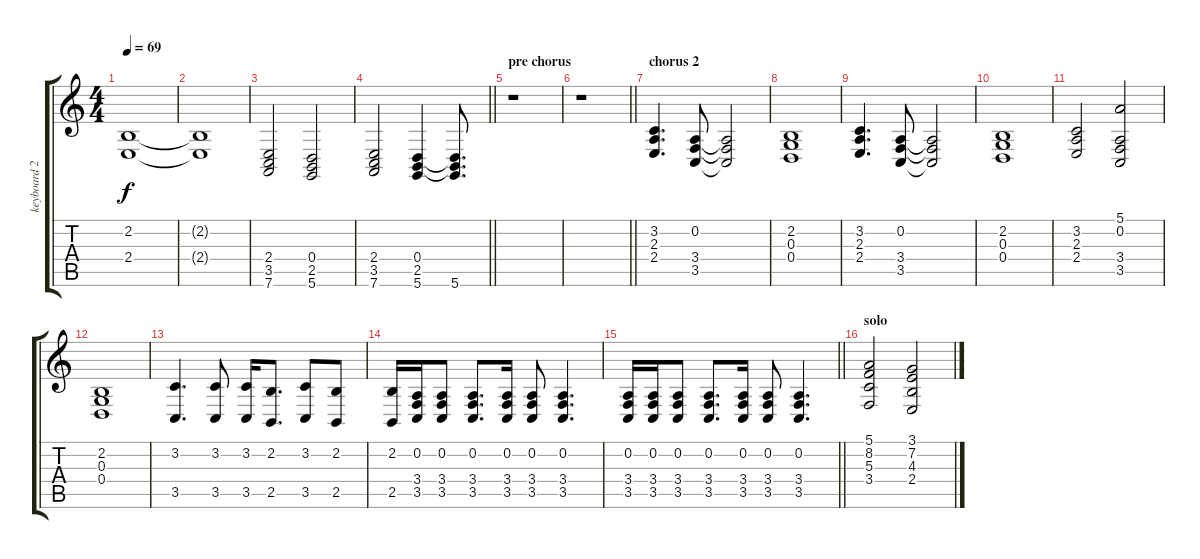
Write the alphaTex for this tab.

\track ("keyboard 2" "keyboard 2") {instrument synthstrings1}
\staff {score tabs}
\tuning (E4 A3 G3 D3 A2 D2) {hide}
\ts (4 4)
\tempo 69
\clef g2
\ks c
(2.2{t} 2.4{t}).1{dy f} |
(2.2{t} 2.4{t}).1 |
(2.4 3.5 7.6).2 (0.4 2.5 5.6).2 |
\barLineRight lightlight
(2.4 3.5 7.6).2 (0.4 2.5 5.6).4 (0.4{t} 2.5{t} 5.6).8{d} |
\section ("" "pre chorus")
r.1 |
\barLineRight lightlight
r.1 |
\section ("" "chorus 2")
(3.2 2.3 2.4).4{d} (0.2 3.4 3.5).8 (0.2{t} 3.4{t} 3.5{t}).2 |
(2.2 0.3 0.4).1 |
(3.2 2.3 2.4).4{d} (0.2 3.4 3.5).8 (0.2{t} 3.4{t} 3.5{t}).2 |
(2.2 0.3 0.4).1 |
(3.2 2.3 2.4).2 (5.1 0.2 3.4 3.5).2 |
(2.2 0.3 0.4).1 |
(3.2 3.5).4{d} (3.2 3.5).8 (3.2 3.5).16 (2.2 2.5).8{d} (3.2 3.5).8 (2.2 2.5).8 |
(2.2 2.5).16 (0.2 3.4 3.5).16 (0.2 3.4 3.5).8 (0.2 3.4 3.5).8{d} (0.2 3.4 3.5).16 (0.2 3.4 3.5).8 (0.2 3.4 3.5).4{d} |
\barLineRight lightlight
(0.2 3.4 3.5).16 (0.2 3.4 3.5).16 (0.2 3.4 3.5).8 (0.2 3.4 3.5).8{d} (0.2 3.4 3.5).16 (0.2 3.4 3.5).8 (0.2 3.4 3.5).4{d} |
\section ("" "solo")
(5.1 8.2 5.3 3.4).2 (3.1 7.2 4.3 2.4).2
